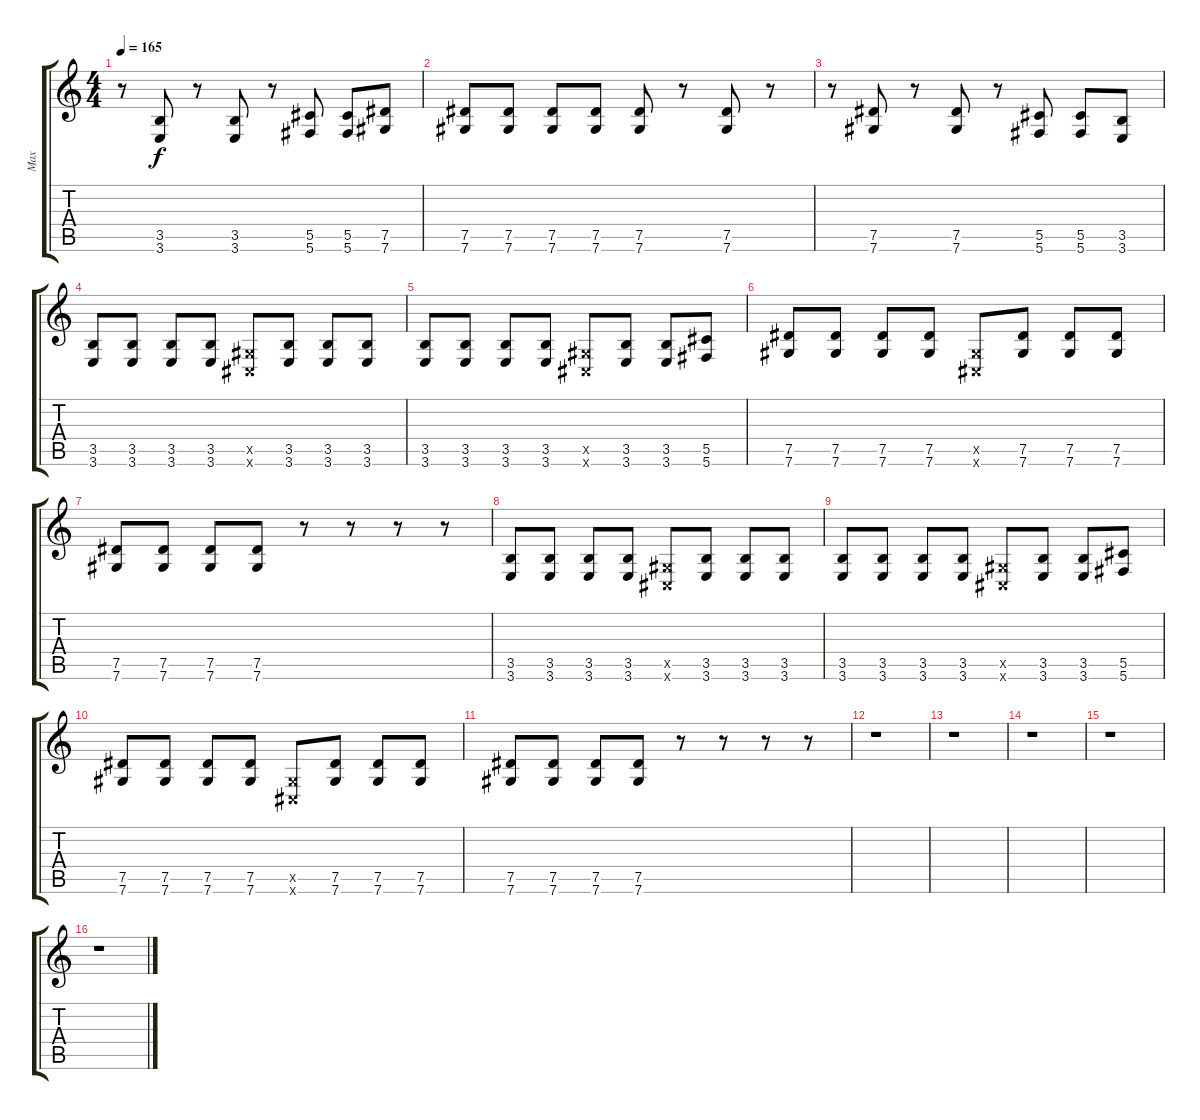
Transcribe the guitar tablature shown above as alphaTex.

\track ("Max" "Max") {instrument distortionguitar}
\staff {score tabs}
\tuning (Eb4 Bb3 Gb3 Db3 Ab2 Db2) {hide}
\ts (4 4)
\tempo 165
\clef g2
\ks c
r.8{dy f} (3.5 3.6).8 r.8 (3.5 3.6).8 r.8 (5.5 5.6).8 (5.5 5.6).8 (7.5 7.6).8 |
(7.5 7.6).8 (7.5 7.6).8 (7.5 7.6).8 (7.5 7.6).8 (7.5 7.6).8 r.8 (7.5 7.6).8 r.8 |
r.8 (7.5 7.6).8 r.8 (7.5 7.6).8 r.8 (5.5 5.6).8 (5.5 5.6).8 (3.5 3.6).8 |
(3.5 3.6).8 (3.5 3.6).8 (3.5 3.6).8 (3.5 3.6).8 (0.5{x} 0.6{x}).8 (3.5 3.6).8 (3.5 3.6).8 (3.5 3.6).8 |
(3.5 3.6).8 (3.5 3.6).8 (3.5 3.6).8 (3.5 3.6).8 (0.5{x} 0.6{x}).8 (3.5 3.6).8 (3.5 3.6).8 (5.5 5.6).8 |
(7.5 7.6).8 (7.5 7.6).8 (7.5 7.6).8 (7.5 7.6).8 (0.5{x} 0.6{x}).8 (7.5 7.6).8 (7.5 7.6).8 (7.5 7.6).8 |
(7.5 7.6).8 (7.5 7.6).8 (7.5 7.6).8 (7.5 7.6).8 r.8 r.8 r.8 r.8 |
(3.5 3.6).8 (3.5 3.6).8 (3.5 3.6).8 (3.5 3.6).8 (0.5{x} 0.6{x}).8 (3.5 3.6).8 (3.5 3.6).8 (3.5 3.6).8 |
(3.5 3.6).8 (3.5 3.6).8 (3.5 3.6).8 (3.5 3.6).8 (0.5{x} 0.6{x}).8 (3.5 3.6).8 (3.5 3.6).8 (5.5 5.6).8 |
(7.5 7.6).8 (7.5 7.6).8 (7.5 7.6).8 (7.5 7.6).8 (0.5{x} 0.6{x}).8 (7.5 7.6).8 (7.5 7.6).8 (7.5 7.6).8 |
(7.5 7.6).8 (7.5 7.6).8 (7.5 7.6).8 (7.5 7.6).8 r.8 r.8 r.8 r.8 |
r.1 |
r.1 |
r.1 |
r.1 |
r.1
